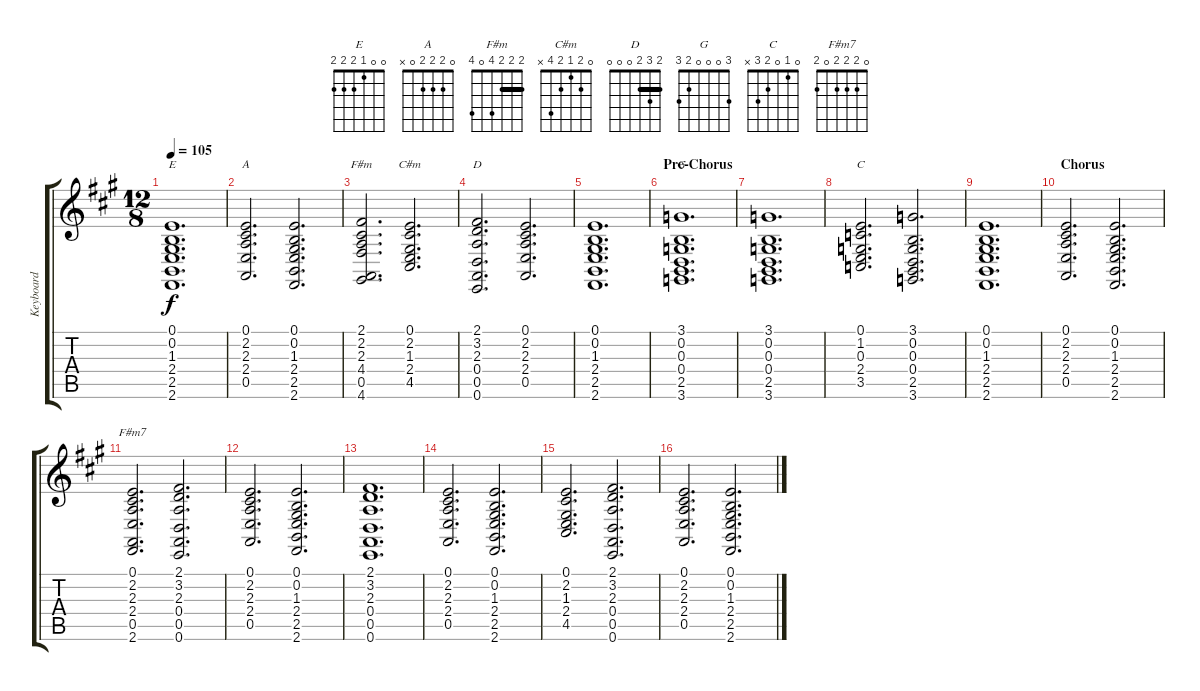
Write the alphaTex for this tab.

\track ("Keyboard" "Keyboard") {instrument lead2sawtooth}
\staff {score tabs}
\tuning (E4 B3 G3 D3 A2 E2) {hide}
\chord ("E" 0 0 1 2 2 2)
\chord ("A" 0 2 2 2 0 x)
\chord ("F#m" 2 2 2 4 0 4) {barre 2}
\chord ("C#m" 0 2 1 2 4 x)
\chord ("D" 2 3 2 0 0 0) {barre 2}
\chord ("G" 3 0 0 0 2 3)
\chord ("C" 0 1 0 2 3 x)
\chord ("F#m7" 0 2 2 2 0 2)
\ts (12 8)
\tempo 105
\clef g2
\ks a
(0.1 0.2 1.3 2.4 2.5 2.6).1{d ch "E" dy f} |
(0.1 2.2 2.3 2.4 0.5).2{d ch "A"} (0.1 0.2 1.3 2.4 2.5 2.6).2{d} |
(2.1 2.2 2.3 4.4 0.5 4.6).2{d ch "F#m"} (0.1 2.2 1.3 2.4 4.5).2{d ch "C#m"} |
(2.1 3.2 2.3 0.4 0.5 0.6).2{d ch "D"} (0.1 2.2 2.3 2.4 0.5).2{d} |
(0.1 0.2 1.3 2.4 2.5 2.6).1{d} |
\section ("" "Pre-Chorus")
(3.1 0.2 0.3 0.4 2.5 3.6).1{d ch "G"} |
(3.1 0.2 0.3 0.4 2.5 3.6).1{d} |
(0.1 1.2 0.3 2.4 3.5).2{d ch "C"} (3.1 0.2 0.3 0.4 2.5 3.6).2{d} |
(0.1 0.2 1.3 2.4 2.5 2.6).1{d} |
\section ("" "Chorus")
(0.1 2.2 2.3 2.4 0.5).2{d} (0.1 0.2 1.3 2.4 2.5 2.6).2{d} |
(0.1 2.2 2.3 2.4 0.5 2.6).2{d ch "F#m7"} (2.1 3.2 2.3 0.4 0.5 0.6).2{d} |
(0.1 2.2 2.3 2.4 0.5).2{d} (0.1 0.2 1.3 2.4 2.5 2.6).2{d} |
(2.1 3.2 2.3 0.4 0.5 0.6).1{d} |
(0.1 2.2 2.3 2.4 0.5).2{d} (0.1 0.2 1.3 2.4 2.5 2.6).2{d} |
(0.1 2.2 1.3 2.4 4.5).2{d} (2.1 3.2 2.3 0.4 0.5 0.6).2{d} |
(0.1 2.2 2.3 2.4 0.5).2{d} (0.1 0.2 1.3 2.4 2.5 2.6).2{d}
